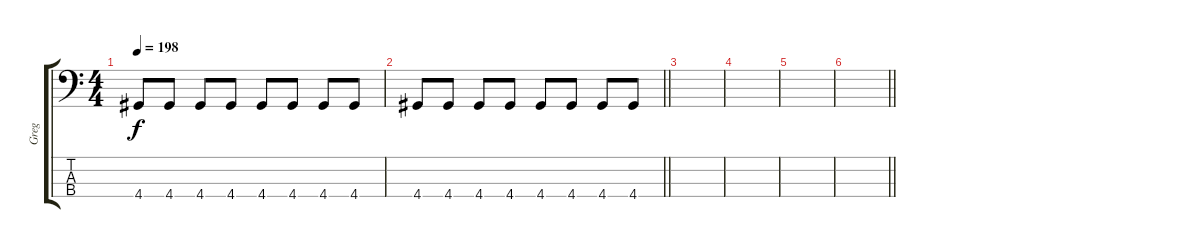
\track ("Greg" "Greg") {instrument electricbasspick}
\staff {score tabs}
\tuning (G2 D2 A1 E1) {hide}
\ts (4 4)
\tempo 198
\clef f4
\ks c
4.4.8{dy f} 4.4.8 4.4.8 4.4.8 4.4.8 4.4.8 4.4.8 4.4.8 |
\barLineRight lightlight
4.4.8 4.4.8 4.4.8 4.4.8 4.4.8 4.4.8 4.4.8 4.4.8 |
|
|
|
\barLineRight lightlight
